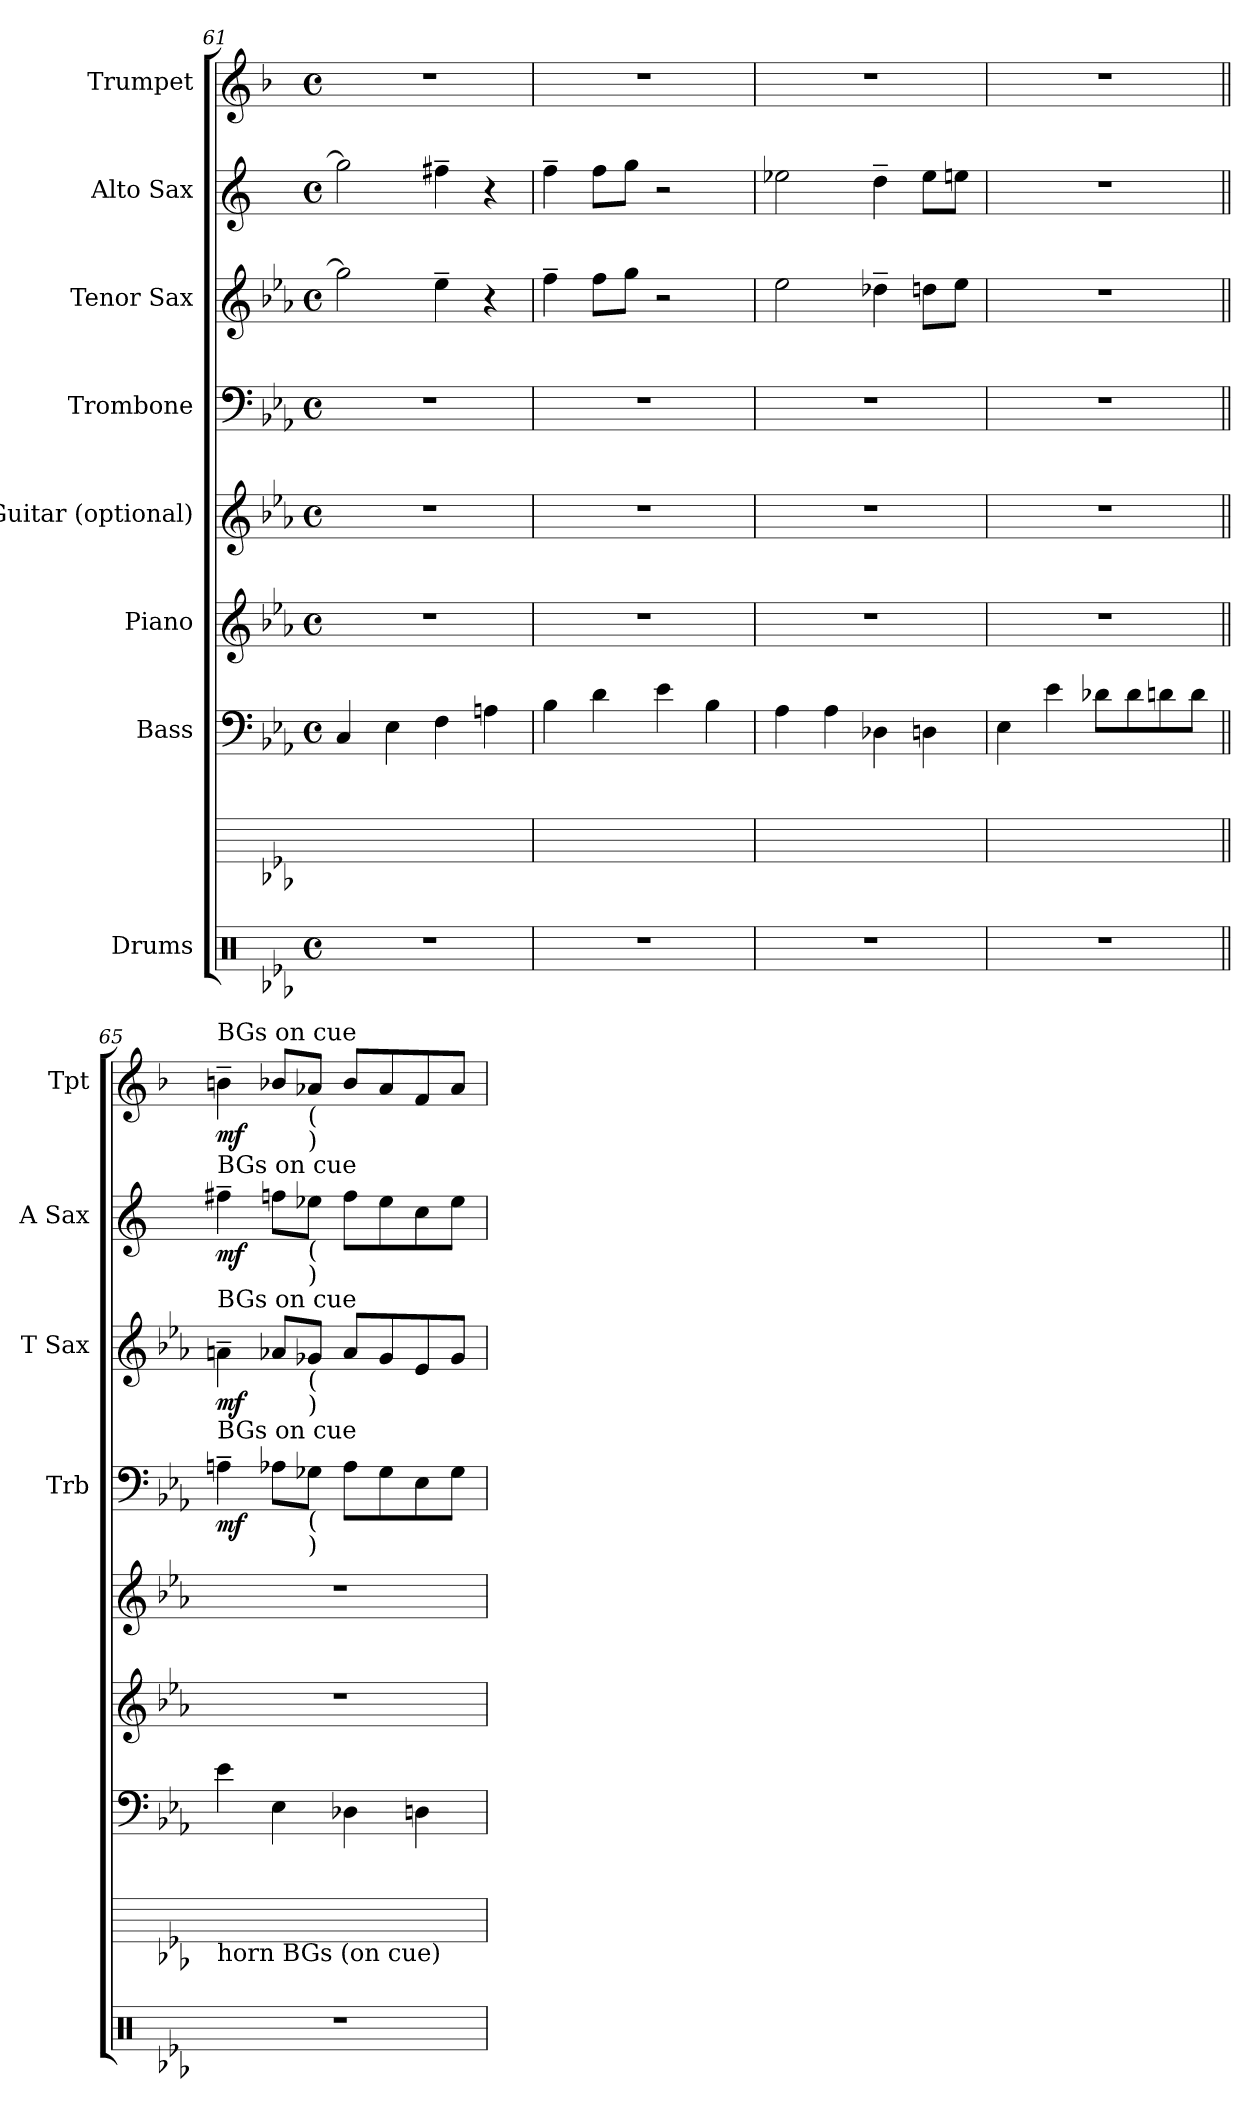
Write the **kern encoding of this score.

**kern	**kern	**kern	**kern	**kern	**kern	**dynam	**kern	**dynam	**kern	**dynam	**kern	**dynam
*part9	*part8	*part7	*part6	*part5	*part4	*part4	*part3	*part3	*part2	*part2	*part1	*part1
*staff9	*staff8	*staff7	*staff6	*staff5	*staff4	*staff4	*staff3	*staff3	*staff2	*staff2	*staff1	*staff1
*I"Drums	*	*I"Bass	*I"Piano	*I"Guitar (optional)	*I"Trombone	*	*I"Tenor Sax	*	*I"Alto Sax	*	*I"Trumpet	*
*	*	*	*	*	*I'Trb	*	*I'T Sax	*	*I'A Sax	*	*I'Tpt	*
*clefX	*	*clefF4	*clefG2	*clefG2	*clefF4	*	*clefG2	*	*clefG2	*	*clefG2	*
*	*	*ITrd7c12	*	*ITrd7c12	*	*	*ITrd8c14	*	*ITrd5c9	*	*ITrd1c2	*
*k[b-e-a-]	*k[b-e-a-]	*k[b-e-a-]	*k[b-e-a-]	*k[b-e-a-]	*k[b-e-a-]	*	*k[b-e-a-]	*	*k[b-e-a-]	*	*k[b-e-a-]	*
*E-:	*E-:	*E-:	*E-:	*E-:	*E-:	*	*E-:	*	*E-:	*	*E-:	*
*M4/4	*	*M4/4	*M4/4	*M4/4	*M4/4	*	*M4/4	*	*M4/4	*	*M4/4	*
*met(c)	*	*met(c)	*met(c)	*met(c)	*met(c)	*	*met(c)	*	*met(c)	*	*met(c)	*
=61	=61	=61	=61	=61	=61	=61	=61	=61	=61	=61	=61	=61
1r	1ryy	4CC/	1r	1r	1r	.	2g\]	.	2b-\]	.	1r	.
.	.	4EE-\	.	.	.	.	.	.	.	.	.	.
.	.	4FF\	.	.	.	.	4e-~>\	.	4an~>\	.	.	.
.	.	4AAn\	.	.	.	.	4r	.	4r	.	.	.
=62	=62	=62	=62	=62	=62	=62	=62	=62	=62	=62	=62	=62
1r	1ryy	4BB-\	1r	1r	1r	.	4f~>\	.	4a-i~>\	.	1r	.
.	.	4D\	.	.	.	.	8f\L	.	8a-\L	.	.	.
.	.	.	.	.	.	.	8g\J	.	8b-\J	.	.	.
.	.	4E-\	.	.	.	.	2r	.	2r	.	.	.
.	.	4BB-\	.	.	.	.	.	.	.	.	.	.
=63	=63	=63	=63	=63	=63	=63	=63	=63	=63	=63	=63	=63
1r	1ryy	4AA-\	1r	1r	1r	.	2e-\	.	2g-X\	.	1r	.
.	.	4AA-\	.	.	.	.	.	.	.	.	.	.
.	.	4DD-X\	.	.	.	.	4d-X~>\	.	4f~>\	.	.	.
.	.	4DDn\	.	.	.	.	8dn\L	.	8g-\L	.	.	.
.	.	.	.	.	.	.	8e-\J	.	8gn\J	.	.	.
=64	=64	=64	=64	=64	=64	=64	=64	=64	=64	=64	=64	=64
1r	1ryy	4EE-\	1r	1r	1r	.	1r	.	1r	.	1r	.
.	.	4E-\	.	.	.	.	.	.	.	.	.	.
.	.	8D-X\L	.	.	.	.	.	.	.	.	.	.
.	.	8D-\	.	.	.	.	.	.	.	.	.	.
.	.	8Dn\	.	.	.	.	.	.	.	.	.	.
.	.	8D\J	.	.	.	.	.	.	.	.	.	.
!!LO:PB:g=z
=65||	=65||	=65||	=65||	=65||	=65||	=65||	=65||	=65||	=65||	=65||	=65||	=65||
!	!	!	!	!	!	!	!	!	!	!	!LO:TX:a:t=BGs on cue	!
!	!	!	!	!	!	!	!	!	!LO:TX:a:t=BGs on cue	!	!	!
!	!	!	!	!	!	!	!LO:TX:a:t=BGs on cue	!	!	!	!	!
!	!	!	!	!	!LO:TX:a:t=BGs on cue	!	!	!	!	!	!	!
!	!LO:TX:b:t=horn BGs (on cue)	!	!	!	!	!	!	!	!	!	!	!
!	!	!	!	!	!	!LO:DY:b	!	!LO:DY:b	!	!LO:DY:b	!	!LO:DY:b
1r	1ryy	4E-\	1r	1r	4An~>\	mf	4An~>\	mf	4an~>\	mf	4an~>\	mf
.	.	4EE-\	.	.	8A-X\L	.	8A-X/L	.	8a-X\L	.	8a-X/L	.
!	!	!	!	!	!	!	!	!	!	!	!LO:TX:b:t=(	!
!	!	!	!	!	!	!	!	!	!	!	!LO:TX:b:t=)	!
!	!	!	!	!	!	!	!	!	!LO:TX:b:t=(	!	!	!
!	!	!	!	!	!	!	!	!	!LO:TX:b:t=)	!	!	!
!	!	!	!	!	!	!	!LO:TX:b:t=(	!	!	!	!	!
!	!	!	!	!	!	!	!LO:TX:b:t=)	!	!	!	!	!
!	!	!	!	!	!LO:TX:b:t=(	!	!	!	!	!	!	!
!	!	!	!	!	!LO:TX:b:t=)	!	!	!	!	!	!	!
.	.	.	.	.	8G-X\J	.	8G-X/J	.	8g-X\J	.	8g-X/J	.
.	.	4DD-X\	.	.	8A-\L	.	8A-/L	.	8a-\L	.	8a-/L	.
.	.	.	.	.	8G-\	.	8G-/	.	8g-\	.	8g-/	.
.	.	4DDn\	.	.	8E-\	.	8E-/	.	8e-\	.	8e-/	.
.	.	.	.	.	8G-\J	.	8G-/J	.	8g-\J	.	8g-/J	.
=	=	=	=	=	=	=	=	=	=	=	=	=
*-	*-	*-	*-	*-	*-	*-	*-	*-	*-	*-	*-	*-
